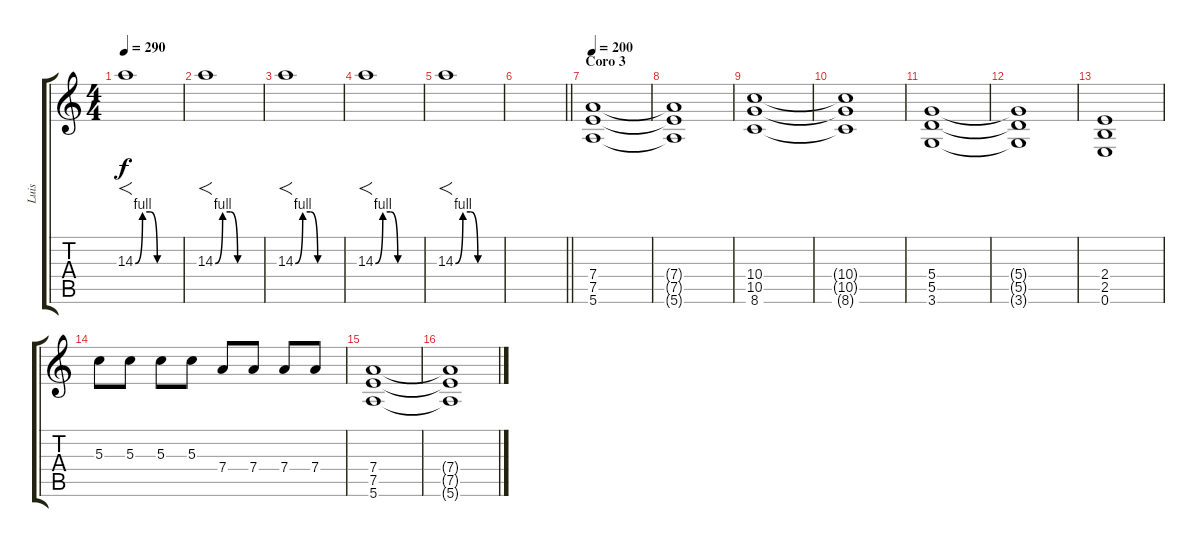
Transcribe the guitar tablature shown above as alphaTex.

\track ("Luis" "Luis") {instrument distortionguitar}
\staff {score tabs}
\tuning (E4 B3 G3 D3 A2 E2) {hide}
\ts (4 4)
\tempo 290
\clef g2
\ks c
14.3{be (custom 0 0 10 4 20 4 30 0 60 0)}.1{f dy f} |
14.3{be (custom 0 0 10 4 20 4 30 0 60 0)}.1{f} |
14.3{be (custom 0 0 10 4 20 4 30 0 60 0)}.1{f} |
14.3{be (custom 0 0 10 4 20 4 30 0 60 0)}.1{f} |
14.3{be (custom 0 0 10 4 20 4 30 0 60 0)}.1{f} |
\barLineRight lightlight
|
\section ("" "Coro 3")
\tempo 200
(7.4 7.5 5.6).1 |
(7.4{t} 7.5{t} 5.6{t}).1 |
(10.4 10.5 8.6).1 |
(10.4{t} 10.5{t} 8.6{t}).1 |
(5.4 5.5 3.6).1 |
(5.4{t} 5.5{t} 3.6{t}).1 |
(2.4 2.5 0.6).1 |
5.3.8 5.3.8 5.3.8 5.3.8 7.4.8 7.4.8 7.4.8 7.4.8 |
(7.4 7.5 5.6).1 |
(7.4{t} 7.5{t} 5.6{t}).1
